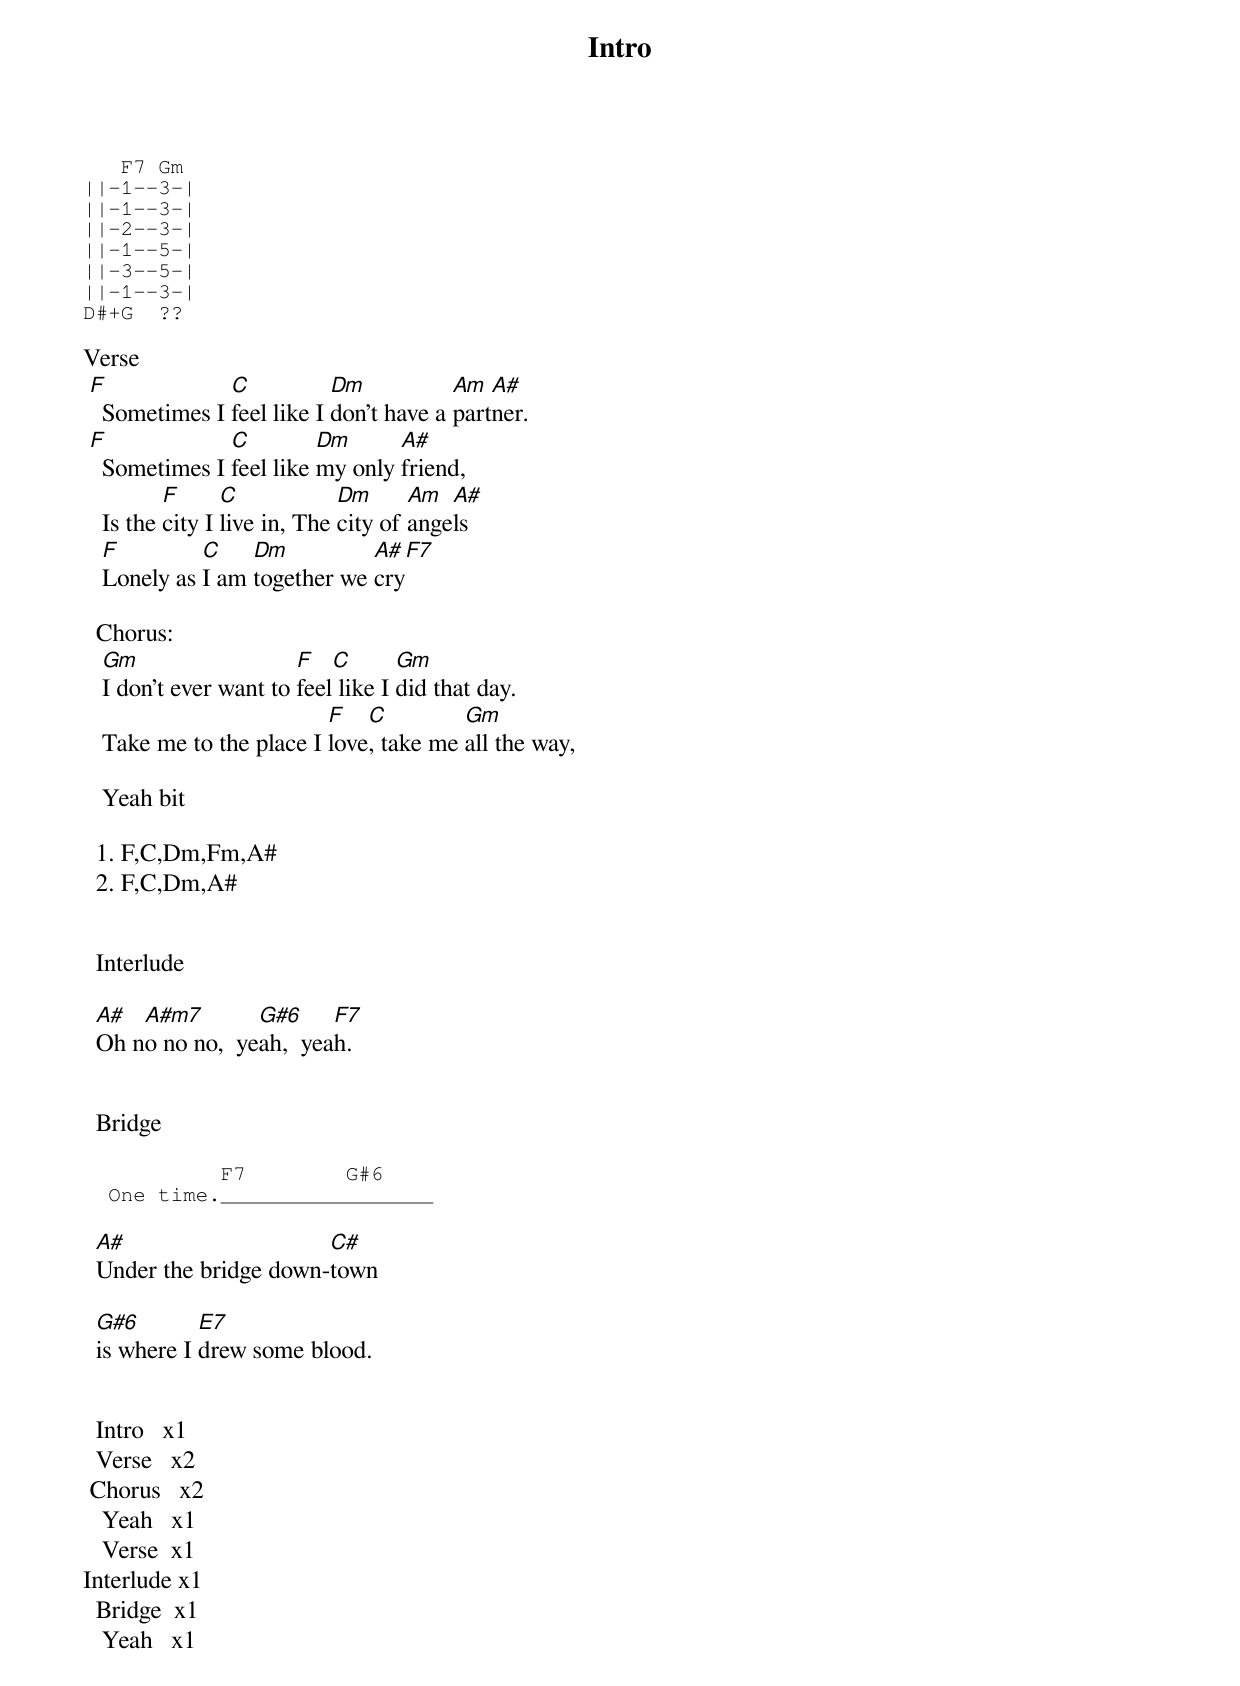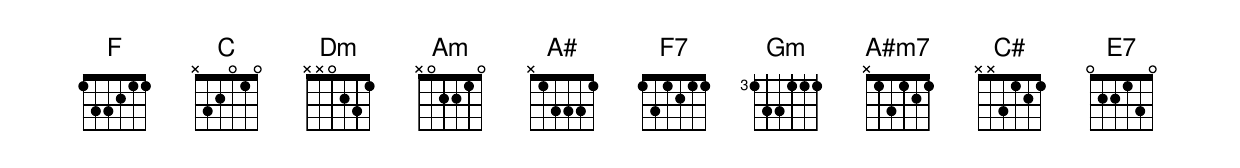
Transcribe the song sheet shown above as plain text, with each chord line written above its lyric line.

Intro
   F7 Gm
||-1--3-|
||-1--3-|
||-2--3-|
||-1--5-|
||-3--5-|
||-1--3-|
D#+G  ??

Verse
 F             C           Dm           Am  A#
   Sometimes I feel like I don't have a partner.
 F             C         Dm      A#
   Sometimes I feel like my only friend,
          F      C            Dm      Am  A#
   Is the city I live in, The city of angels
   F         C    Dm          A#      F7
   Lonely as I am together we cry

  Chorus:
   Gm                   F   C       Gm
   I don't ever want to feel like I did that day.
                          F   C         Gm
   Take me to the place I love, take me all the way,

   Yeah bit

  1. F,C,Dm,Fm,A#
  2. F,C,Dm,A#


  Interlude

  A#  A#m7        G#6     F7
  Oh no no no,  yeah,  yeah.


  Bridge

           F7        G#6
  One time._________________

  A#                    C#
  Under the bridge down-town

  G#6        E7
  is where I drew some blood.


  Intro   x1
  Verse   x2
 Chorus   x2
   Yeah   x1
   Verse  x1
Interlude x1
  Bridge  x1
   Yeah   x1
